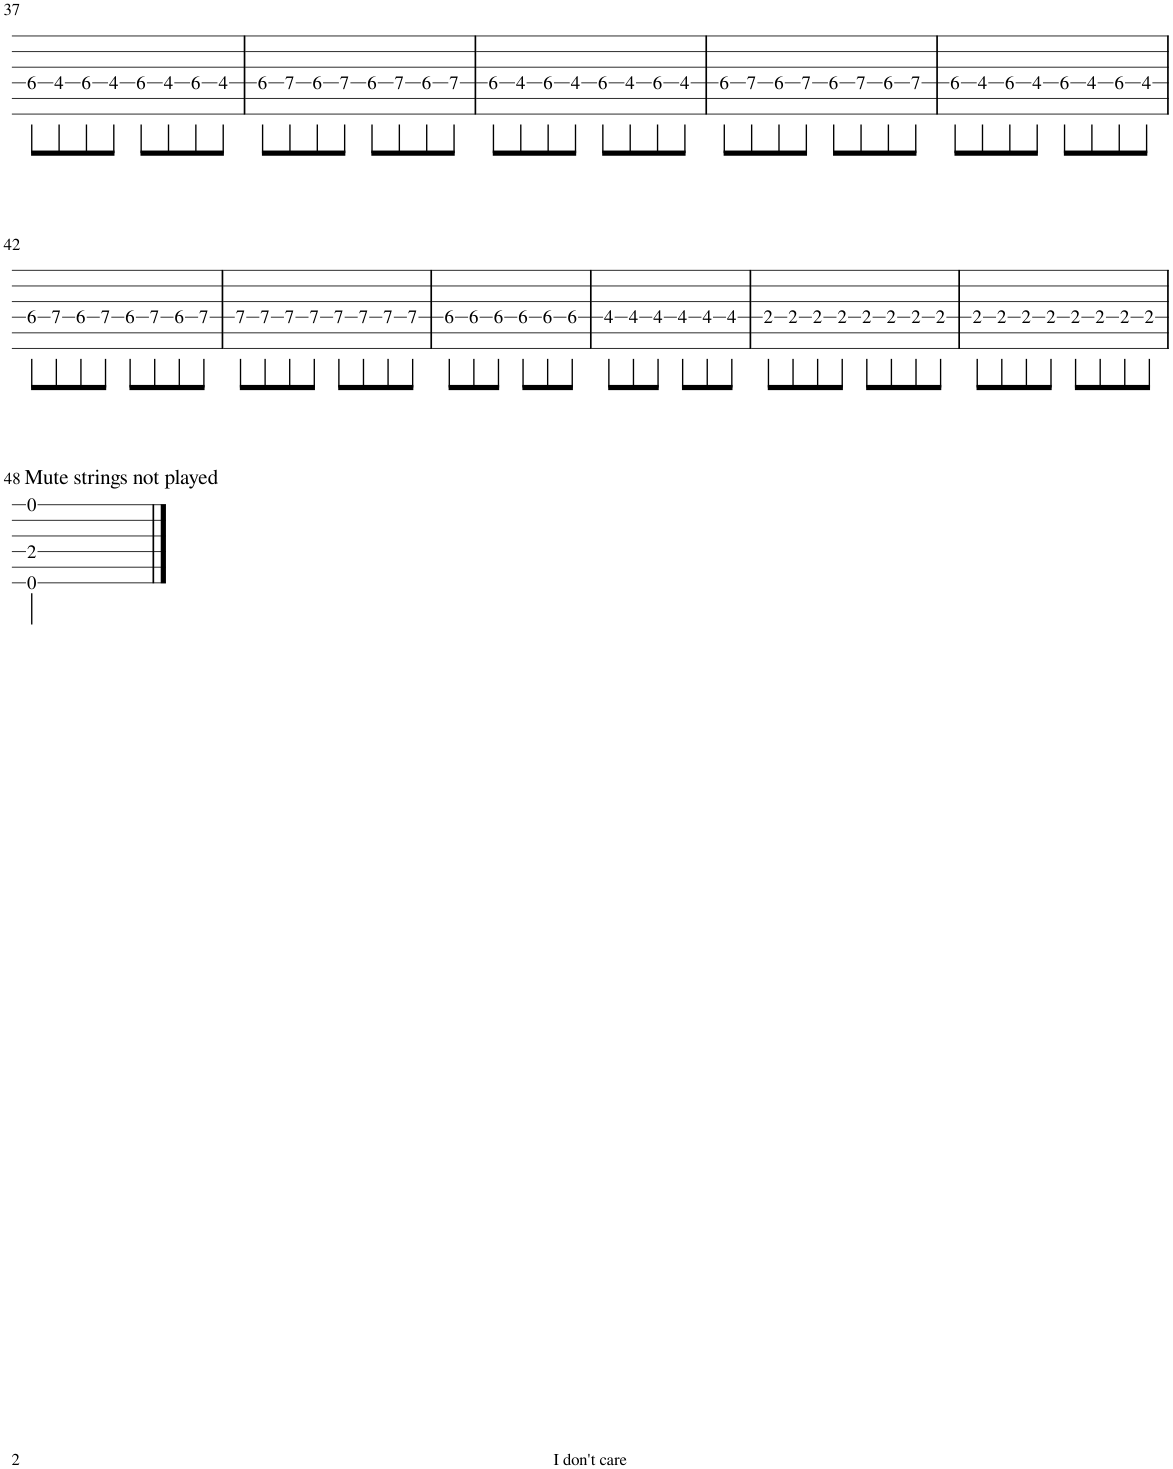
**kern
*part1
*staff1
*I"Electric Guitar
*I'El. Guit.
!!LO:PB:g=z
*
*k[]
*M4/4
=37
8G#\L
8F#\
8G#\
8F#\J
8G#\L
8F#\
8G#\
8F#\J
=38
8G#\L
8A\
8G#\
8A\J
8G#\L
8A\
8G#\
8A\J
=39
8G#\L
8F#\
8G#\
8F#\J
8G#\L
8F#\
8G#\
8F#\J
=40
8G#\L
8A\
8G#\
8A\J
8G#\L
8A\
8G#\
8A\J
=41
8G#\L
8F#\
8G#\
8F#\J
8G#\L
8F#\
8G#\
8F#\J
!!LO:LB:g=z
=42
8G#\L
8A\
8G#\
8A\J
8G#\L
8A\
8G#\
8A\J
=43
8A\L
8A\
8A\
8A\J
8A\L
8A\
8A\
8A\J
=44
*M6/8
8G#\L
8G#\
8G#\J
8G#\L
8G#\
8G#\J
=45
8F#\L
8F#\
8F#\J
8F#\L
8F#\
8F#\J
=46
*M4/4
8E\L
8E\
8E\
8E\J
8E\L
8E\
8E\
8E\J
=47
8E\L
8E\
8E\
8E\J
8E\L
8E\
8E\
8E\J
!!LO:LB:g=z
=48
!LO:TX:a:t=Mute strings not played
4EE\ 4E\ 4e\
4r
2r
==
*-
